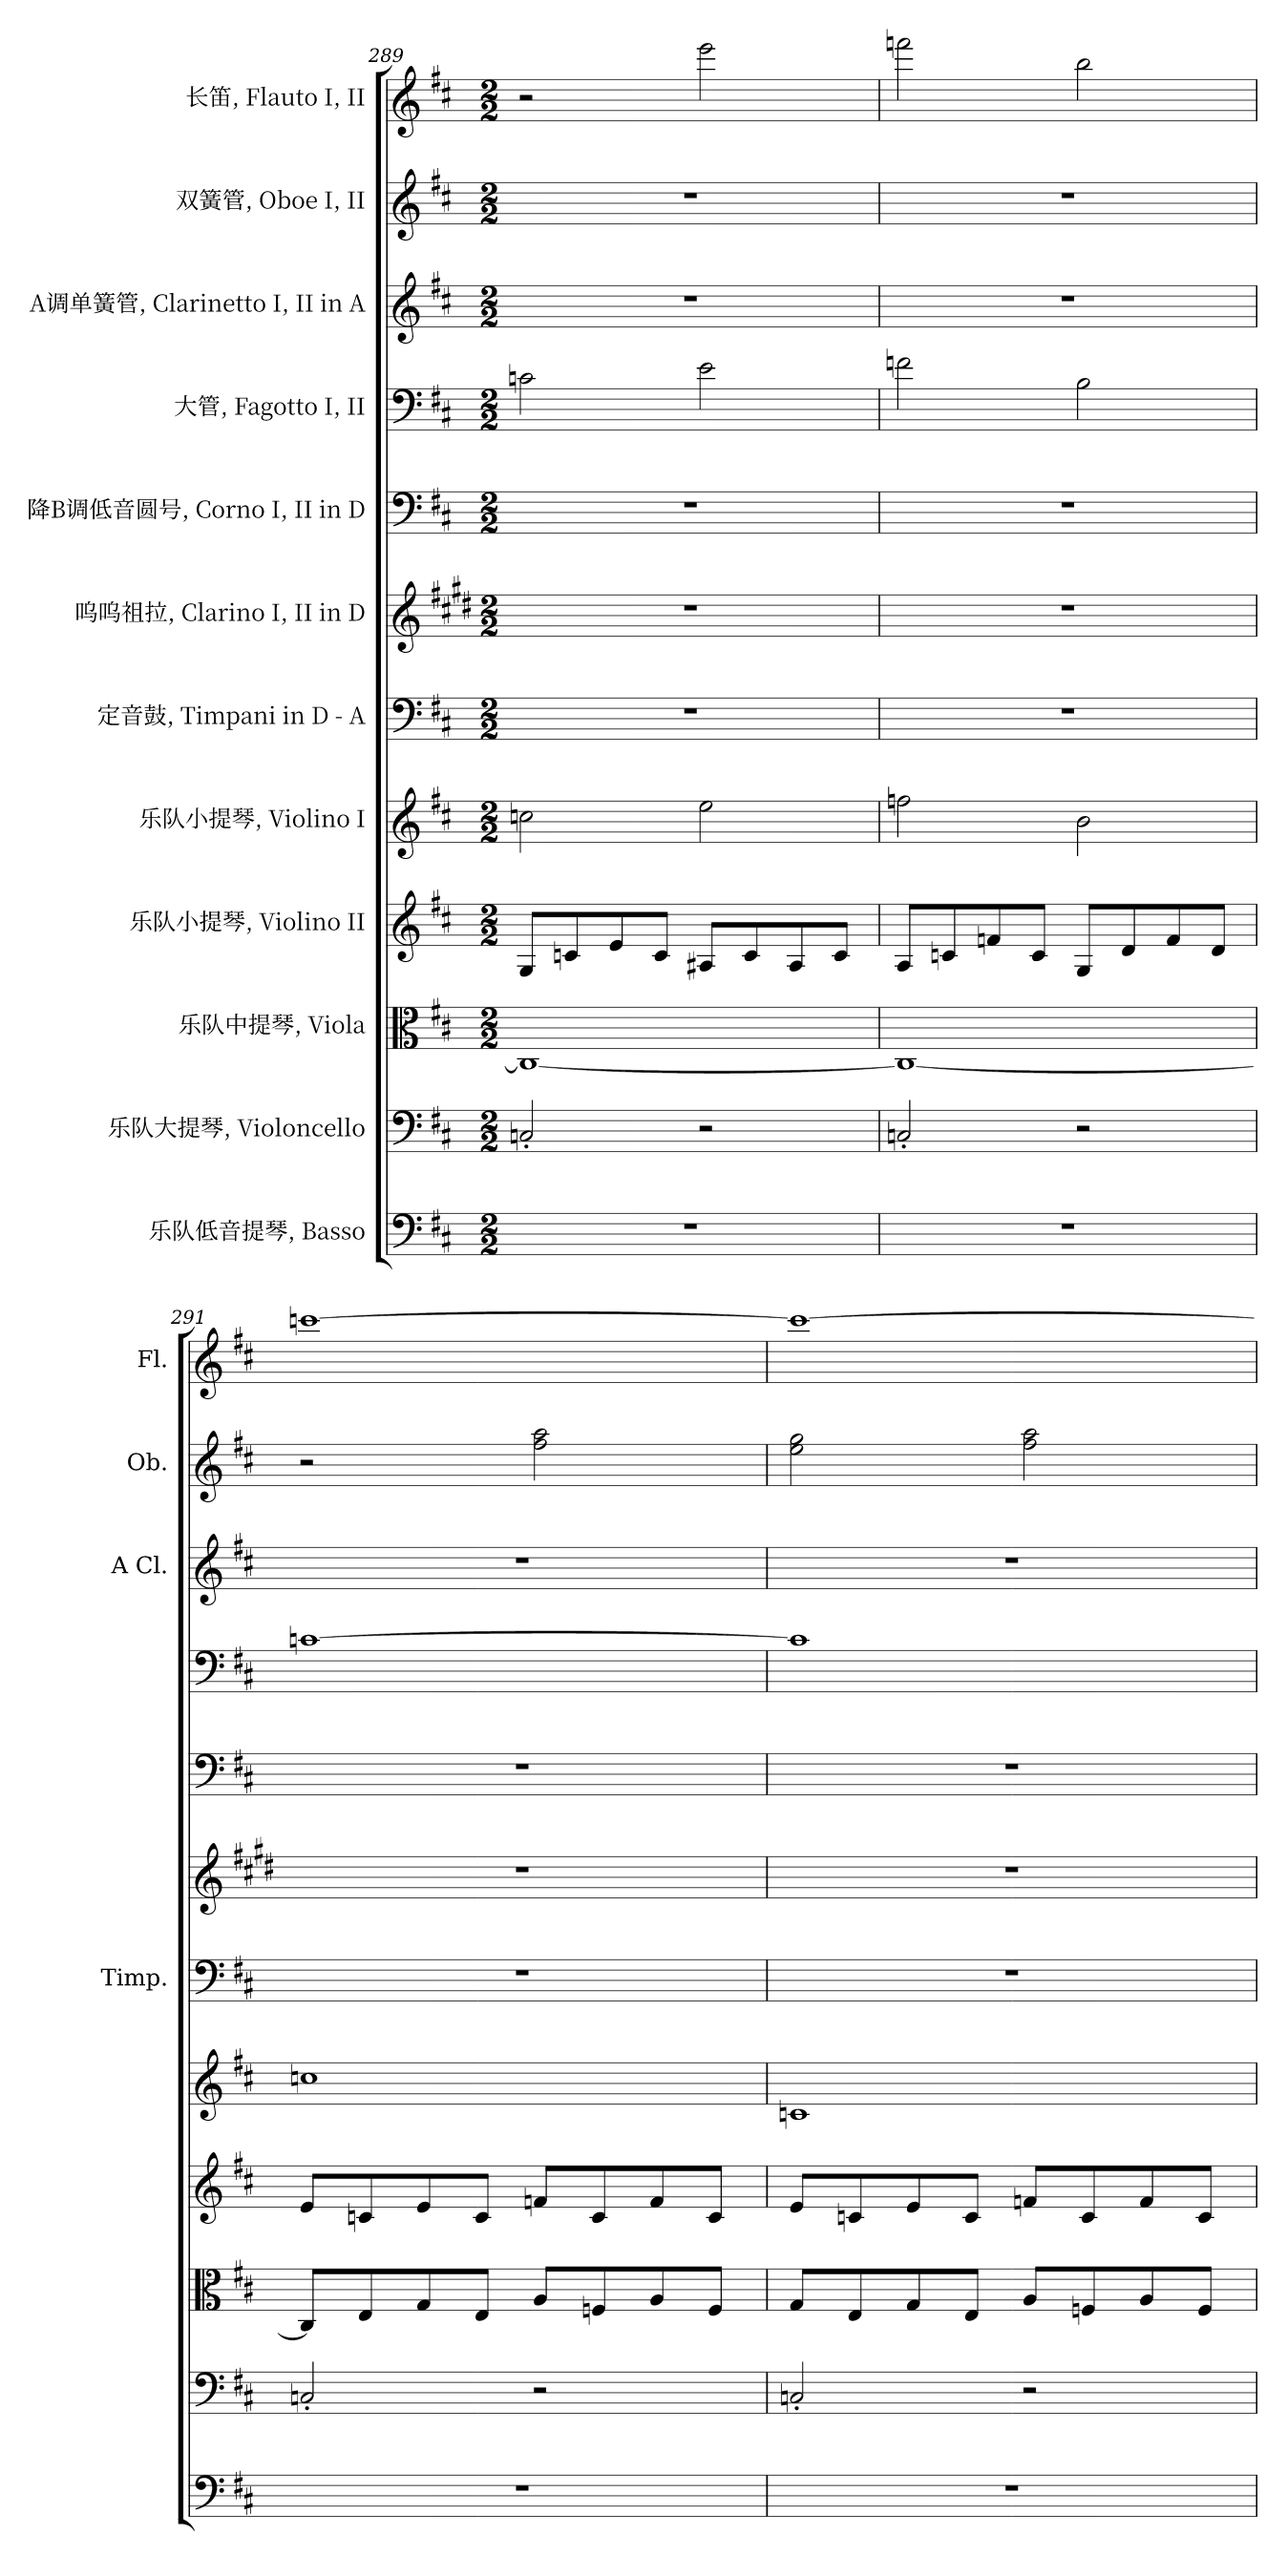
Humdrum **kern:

**kern	**kern	**kern	**kern	**kern	**kern	**kern	**kern	**kern	**kern	**kern	**kern
*part12	*part11	*part10	*part9	*part8	*part7	*part6	*part5	*part4	*part3	*part2	*part1
*staff12	*staff11	*staff10	*staff9	*staff8	*staff7	*staff6	*staff5	*staff4	*staff3	*staff2	*staff1
*I"乐队低音提琴, Basso	*I"乐队大提琴, Violoncello	*I"乐队中提琴, Viola	*I"乐队小提琴, Violino II	*I"乐队小提琴, Violino I	*I"定音鼓, Timpani in D - A	*I"呜呜祖拉, Clarino I, II in D	*I"降B调低音圆号, Corno I, II in D	*I"大管, Fagotto I, II	*I"A调单簧管, Clarinetto I, II in A	*I"双簧管, Oboe I, II	*I"长笛, Flauto I, II
*	*	*	*	*	*I'Timp.	*	*	*	*I'A Cl.	*I'Ob.	*I'Fl.
*clefF4	*clefF4	*clefC3	*clefG2	*clefG2	*clefF4	*clefG2	*clefF4	*clefF4	*clefG2	*clefG2	*clefG2
*ITrd7c12	*	*	*	*	*	*ITrd1c2	*ITrd1c2	*	*ITrd2c3	*	*
*k[f#c#]	*k[f#c#]	*k[f#c#]	*k[f#c#]	*k[f#c#]	*k[f#c#]	*k[f#c#]	*k[]	*k[f#c#]	*k[f#c#g#d#a#]	*k[f#c#]	*k[f#c#]
*M2/2	*M2/2	*M2/2	*M2/2	*M2/2	*M2/2	*M2/2	*M2/2	*M2/2	*M2/2	*M2/2	*M2/2
=289	=289	=289	=289	=289	=289	=289	=289	=289	=289	=289	=289
1r	2Cn'/	1C_	8G/L	2ccn\	1r	1r	1r	2cn\	1r	1r	2r
.	.	.	8cn/	.	.	.	.	.	.	.	.
.	.	.	8e/	.	.	.	.	.	.	.	.
.	.	.	8c/J	.	.	.	.	.	.	.	.
.	2r	.	8A#X/L	2ee\	.	.	.	2e\	.	.	2eee\
.	.	.	8c/	.	.	.	.	.	.	.	.
.	.	.	8A#/	.	.	.	.	.	.	.	.
.	.	.	8c/J	.	.	.	.	.	.	.	.
!!LO:PB:g=z
=290	=290	=290	=290	=290	=290	=290	=290	=290	=290	=290	=290
1r	2Cn'/	1C_	8A/L	2ffn\	1r	1r	1r	2fn\	1r	1r	2fffn\
.	.	.	8cn/	.	.	.	.	.	.	.	.
.	.	.	8fn/	.	.	.	.	.	.	.	.
.	.	.	8c/J	.	.	.	.	.	.	.	.
.	2r	.	8G/L	2b\	.	.	.	2B\	.	.	2bb\
.	.	.	8d/	.	.	.	.	.	.	.	.
.	.	.	8f/	.	.	.	.	.	.	.	.
.	.	.	8d/J	.	.	.	.	.	.	.	.
=291	=291	=291	=291	=291	=291	=291	=291	=291	=291	=291	=291
1r	2Cn'/	8C/L]	8e/L	1ccn	1r	1r	1r	[1cn	1r	2r	[1cccn
.	.	8E/	8cn/	.	.	.	.	.	.	.	.
.	.	8G/	8e/	.	.	.	.	.	.	.	.
.	.	8E/J	8c/J	.	.	.	.	.	.	.	.
.	2r	8A/L	8fn/L	.	.	.	.	.	.	2ff#\ 2aa\	.
.	.	8Fn/	8c/	.	.	.	.	.	.	.	.
.	.	8A/	8f/	.	.	.	.	.	.	.	.
.	.	8F/J	8c/J	.	.	.	.	.	.	.	.
=292	=292	=292	=292	=292	=292	=292	=292	=292	=292	=292	=292
1r	2Cn'/	8G/L	8e/L	1cn	1r	1r	1r	1c]	1r	2ee\ 2gg\	1ccc_
.	.	8E/	8cn/	.	.	.	.	.	.	.	.
.	.	8G/	8e/	.	.	.	.	.	.	.	.
.	.	8E/J	8c/J	.	.	.	.	.	.	.	.
.	2r	8A/L	8fn/L	.	.	.	.	.	.	2ff#\ 2aa\	.
.	.	8Fn/	8c/	.	.	.	.	.	.	.	.
.	.	8A/	8f/	.	.	.	.	.	.	.	.
.	.	8F/J	8c/J	.	.	.	.	.	.	.	.
=	=	=	=	=	=	=	=	=	=	=	=
*-	*-	*-	*-	*-	*-	*-	*-	*-	*-	*-	*-
